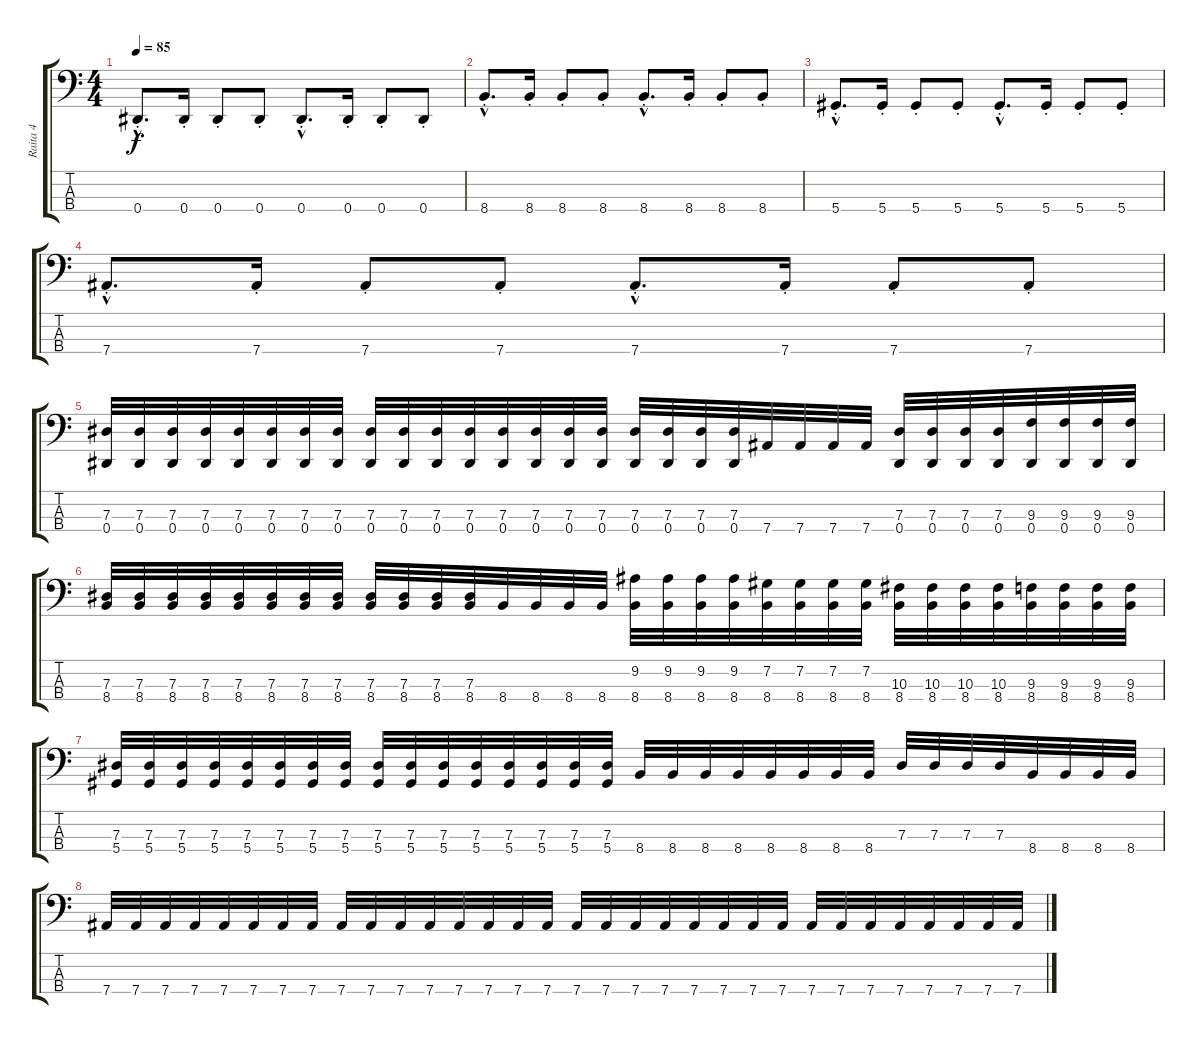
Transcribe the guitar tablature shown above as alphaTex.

\track ("Raita 4" "Raita 4") {instrument electricbassfinger}
\staff {score tabs}
\tuning (Gb2 Db2 Ab1 Eb1) {hide}
\ts (4 4)
\tempo 85
\clef f4
\ks c
0.4{hac st}.8{d dy f} 0.4{st}.16 0.4{st}.8 0.4{st}.8 0.4{hac st}.8{d} 0.4{st}.16 0.4{st}.8 0.4{st}.8 |
8.4{hac st}.8{d} 8.4{st}.16 8.4{st}.8 8.4{st}.8 8.4{hac st}.8{d} 8.4{st}.16 8.4{st}.8 8.4{st}.8 |
5.4{hac st}.8{d} 5.4{st}.16 5.4{st}.8 5.4{st}.8 5.4{hac st}.8{d} 5.4{st}.16 5.4{st}.8 5.4{st}.8 |
7.4{hac st}.8{d} 7.4{st}.16 7.4{st}.8 7.4{st}.8 7.4{hac st}.8{d} 7.4{st}.16 7.4{st}.8 7.4{st}.8 |
(7.3 0.4).32 (7.3 0.4).32 (7.3 0.4).32 (7.3 0.4).32 (7.3 0.4).32 (7.3 0.4).32 (7.3 0.4).32 (7.3 0.4).32 (7.3 0.4).32 (7.3 0.4).32 (7.3 0.4).32 (7.3 0.4).32 (7.3 0.4).32 (7.3 0.4).32 (7.3 0.4).32 (7.3 0.4).32 (7.3 0.4).32 (7.3 0.4).32 (7.3 0.4).32 (7.3 0.4).32 7.4.32 7.4.32 7.4.32 7.4.32 (7.3 0.4).32 (7.3 0.4).32 (7.3 0.4).32 (7.3 0.4).32 (9.3 0.4).32 (9.3 0.4).32 (9.3 0.4).32 (9.3 0.4).32 |
(7.3 8.4).32 (7.3 8.4).32 (7.3 8.4).32 (7.3 8.4).32 (7.3 8.4).32 (7.3 8.4).32 (7.3 8.4).32 (7.3 8.4).32 (7.3 8.4).32 (7.3 8.4).32 (7.3 8.4).32 (7.3 8.4).32 8.4.32 8.4.32 8.4.32 8.4.32 (9.2 8.4).32 (9.2 8.4).32 (9.2 8.4).32 (9.2 8.4).32 (7.2 8.4).32 (7.2 8.4).32 (7.2 8.4).32 (7.2 8.4).32 (10.3 8.4).32 (10.3 8.4).32 (10.3 8.4).32 (10.3 8.4).32 (9.3 8.4).32 (9.3 8.4).32 (9.3 8.4).32 (9.3 8.4).32 |
(7.3 5.4).32 (7.3 5.4).32 (7.3 5.4).32 (7.3 5.4).32 (7.3 5.4).32 (7.3 5.4).32 (7.3 5.4).32 (7.3 5.4).32 (7.3 5.4).32 (7.3 5.4).32 (7.3 5.4).32 (7.3 5.4).32 (7.3 5.4).32 (7.3 5.4).32 (7.3 5.4).32 (7.3 5.4).32 8.4.32 8.4.32 8.4.32 8.4.32 8.4.32 8.4.32 8.4.32 8.4.32 7.3.32 7.3.32 7.3.32 7.3.32 8.4.32 8.4.32 8.4.32 8.4.32 |
7.4.32 7.4.32 7.4.32 7.4.32 7.4.32 7.4.32 7.4.32 7.4.32 7.4.32 7.4.32 7.4.32 7.4.32 7.4.32 7.4.32 7.4.32 7.4.32 7.4.32 7.4.32 7.4.32 7.4.32 7.4.32 7.4.32 7.4.32 7.4.32 7.4.32 7.4.32 7.4.32 7.4.32 7.4.32 7.4.32 7.4.32 7.4.32
